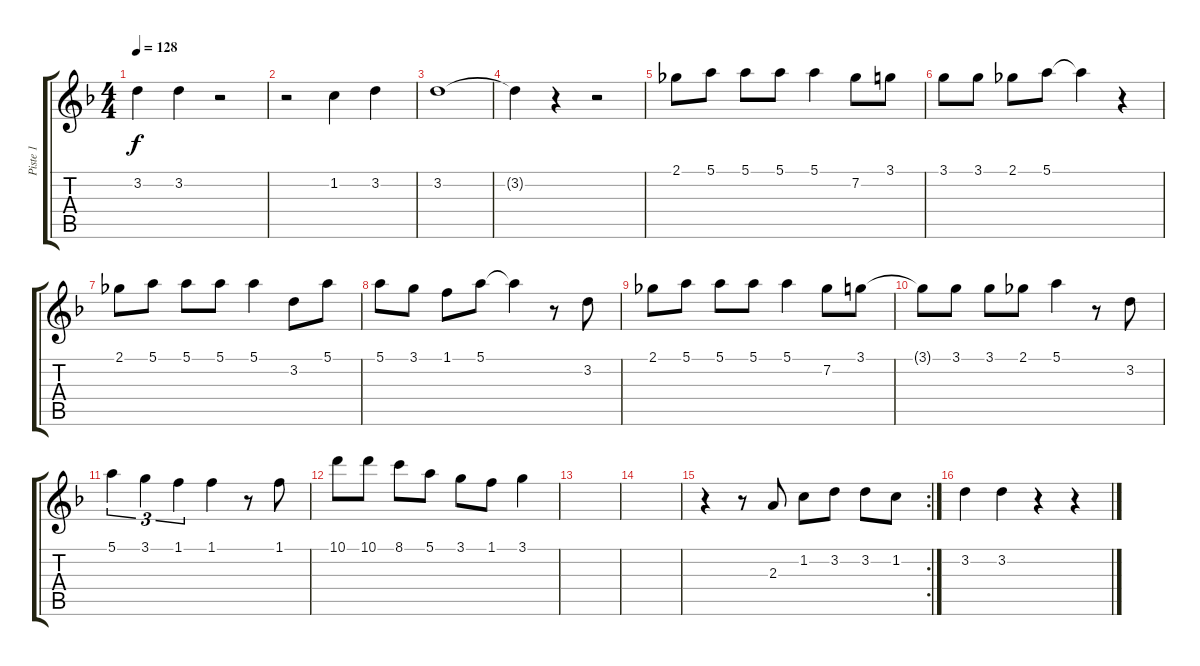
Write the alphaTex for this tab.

\track ("Piste 1" "Piste 1") {instrument acousticguitarnylon}
\staff {score tabs}
\tuning (E4 B3 G3 D3 A2 E2) {hide}
\ts (4 4)
\tempo 128
\clef g2
\ks f
3.2.4{dy f} 3.2.4 r.2 |
r.2 1.2.4 3.2.4 |
3.2.1 |
3.2{t}.4 r.4 r.2 |
2.1.8 5.1.8 5.1.8 5.1.8 5.1.4 7.2.8 3.1.8 |
3.1.8 3.1.8 2.1.8 5.1.8 5.1{t}.4 r.4 |
2.1.8 5.1.8 5.1.8 5.1.8 5.1.4 3.2.8 5.1.8 |
5.1.8 3.1.8 1.1.8 5.1.8 5.1{t}.4 r.8 3.2.8 |
2.1.8 5.1.8 5.1.8 5.1.8 5.1.4 7.2.8 3.1.8 |
3.1{t}.8 3.1.8 3.1.8 2.1.8 5.1.4 r.8 3.2.8 |
5.1.4{tu (3 2)} 3.1.4{tu (3 2)} 1.1.4{tu (3 2)} 1.1.4 r.8 1.1.8 |
10.1.8 10.1.8 8.1.8 5.1.8 3.1.8 1.1.8 3.1.4 |
|
|
\rc 2
r.4 r.8 2.3.8 1.2.8 3.2.8 3.2.8 1.2.8 |
3.2.4 3.2.4 r.4 r.4
